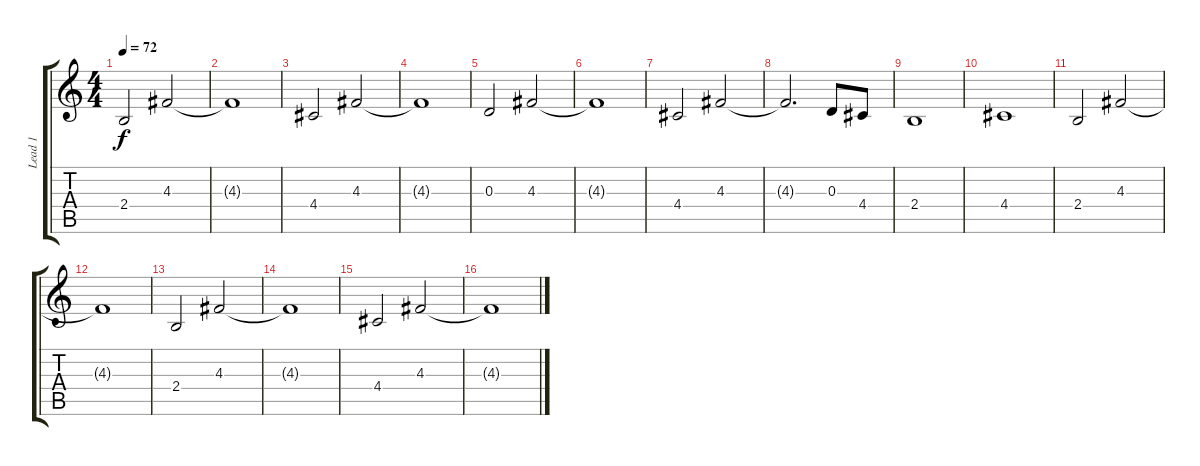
\track ("Lead 1" "Lead 1") {instrument distortionguitar}
\staff {score tabs}
\tuning (B3 Gb3 D3 A2 E2 B1) {hide}
\ts (4 4)
\tempo 72
\clef g2
\ks c
2.4.2{dy f} 4.3.2 |
4.3{t}.1 |
4.4.2 4.3.2 |
4.3{t}.1 |
0.3.2 4.3.2 |
4.3{t}.1 |
4.4.2 4.3.2 |
4.3{t}.2{d} 0.3.8 4.4.8 |
2.4.1 |
4.4.1 |
2.4.2 4.3.2 |
4.3{t}.1 |
2.4.2 4.3.2 |
4.3{t}.1 |
4.4.2 4.3.2 |
4.3{t}.1
